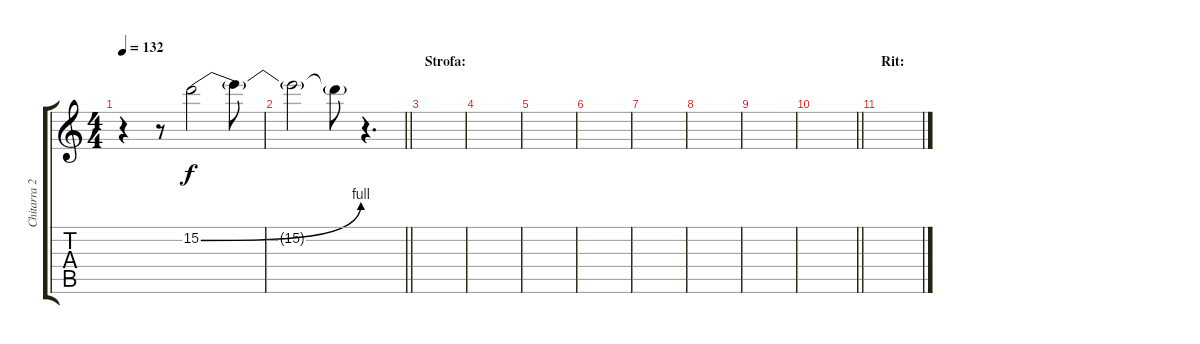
\track ("Chitarra 2" "Chitarra 2") {instrument distortionguitar}
\staff {score tabs}
\tuning (E4 B3 G3 D3 A2 E2) {hide}
\ts (4 4)
\tempo 132
\clef g2
\ks c
r.4{dy f} r.8 15.2{be (bend 0 0 60 4)}.2 15.2{t}.8 |
\barLineRight lightlight
15.2{t}.2 15.2{t}.8 r.4{d} |
\section ("" "Strofa:")
|
|
|
|
|
|
|
\barLineRight lightlight
|
\section ("" "Rit:")
